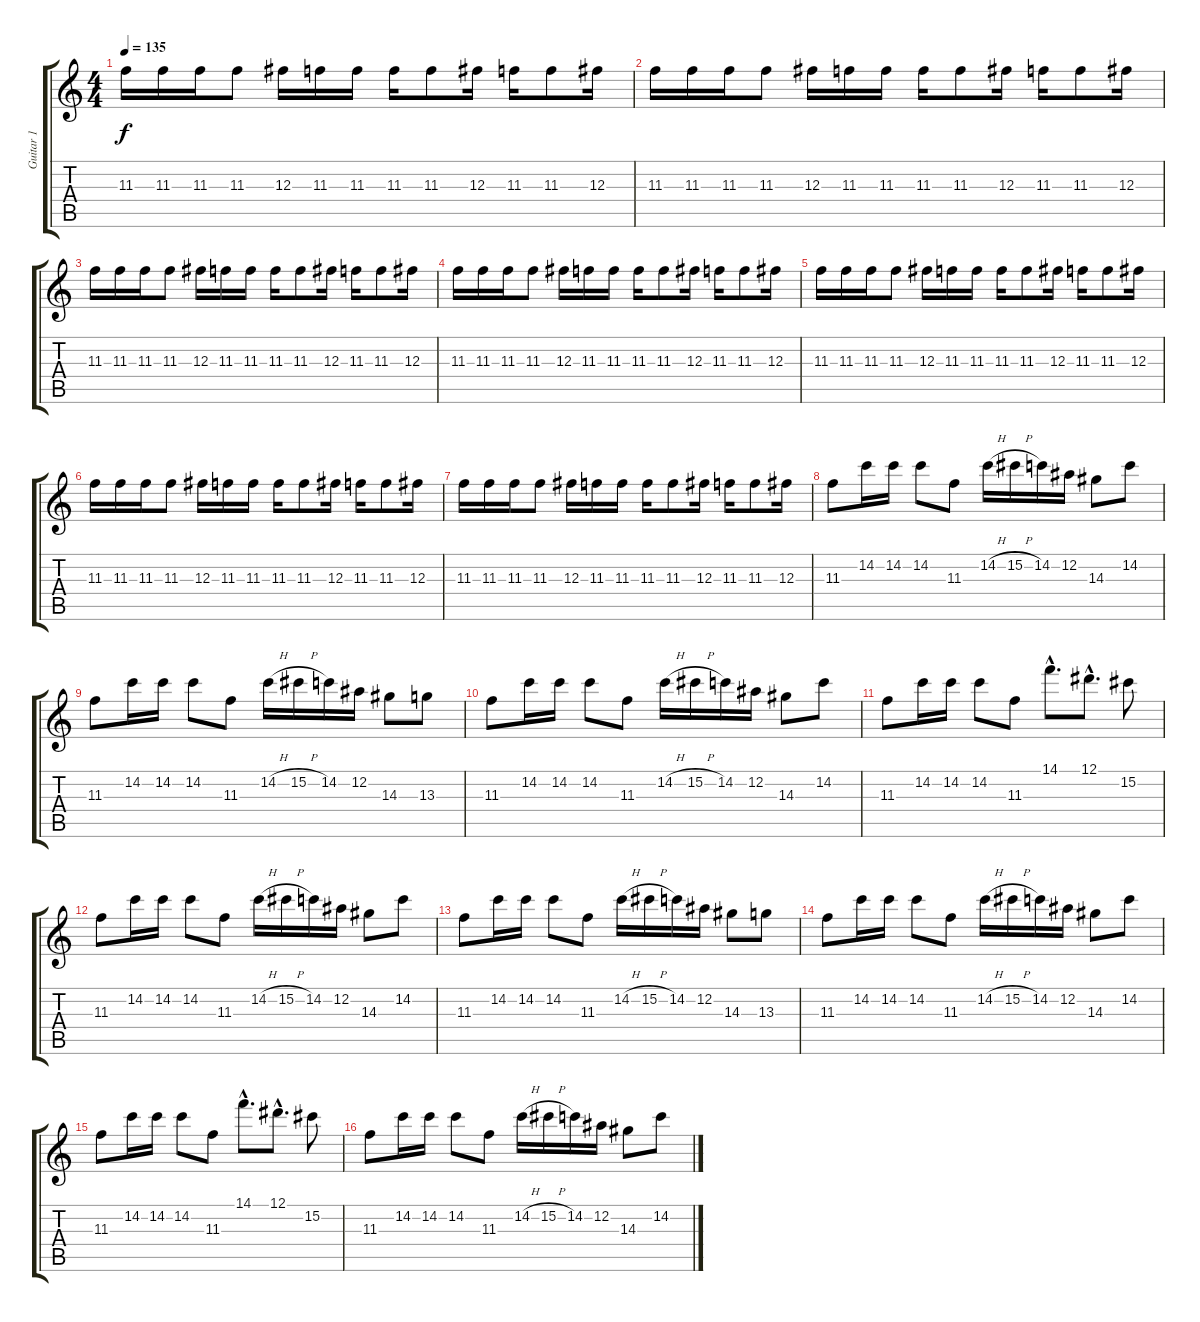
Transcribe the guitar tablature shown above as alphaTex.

\track ("Guitar 1" "Guitar 1") {instrument distortionguitar}
\staff {score tabs}
\tuning (Eb4 Bb3 Gb3 Db3 Ab2 Eb2) {hide}
\ts (4 4)
\tempo 135
\clef g2
\ks c
11.3.16{dy f} 11.3.16 11.3.16 11.3.8 12.3.16 11.3.16 11.3.16 11.3.16 11.3.8 12.3.16 11.3.16 11.3.8 12.3.16 |
11.3.16 11.3.16 11.3.16 11.3.8 12.3.16 11.3.16 11.3.16 11.3.16 11.3.8 12.3.16 11.3.16 11.3.8 12.3.16 |
11.3.16 11.3.16 11.3.16 11.3.8 12.3.16 11.3.16 11.3.16 11.3.16 11.3.8 12.3.16 11.3.16 11.3.8 12.3.16 |
11.3.16 11.3.16 11.3.16 11.3.8 12.3.16 11.3.16 11.3.16 11.3.16 11.3.8 12.3.16 11.3.16 11.3.8 12.3.16 |
11.3.16 11.3.16 11.3.16 11.3.8 12.3.16 11.3.16 11.3.16 11.3.16 11.3.8 12.3.16 11.3.16 11.3.8 12.3.16 |
11.3.16 11.3.16 11.3.16 11.3.8 12.3.16 11.3.16 11.3.16 11.3.16 11.3.8 12.3.16 11.3.16 11.3.8 12.3.16 |
11.3.16 11.3.16 11.3.16 11.3.8 12.3.16 11.3.16 11.3.16 11.3.16 11.3.8 12.3.16 11.3.16 11.3.8 12.3.16 |
11.3.8 14.2.16 14.2.16 14.2.8 11.3.8 14.2{h}.16 15.2{h}.16 14.2.16 12.2.16 14.3.8 14.2.8 |
11.3.8 14.2.16 14.2.16 14.2.8 11.3.8 14.2{h}.16 15.2{h}.16 14.2.16 12.2.16 14.3.8 13.3.8 |
11.3.8 14.2.16 14.2.16 14.2.8 11.3.8 14.2{h}.16 15.2{h}.16 14.2.16 12.2.16 14.3.8 14.2.8 |
11.3.8 14.2.16 14.2.16 14.2.8 11.3.8 14.1{hac}.8{d} 12.1{hac}.8{d} 15.2.8 |
11.3.8 14.2.16 14.2.16 14.2.8 11.3.8 14.2{h}.16 15.2{h}.16 14.2.16 12.2.16 14.3.8 14.2.8 |
11.3.8 14.2.16 14.2.16 14.2.8 11.3.8 14.2{h}.16 15.2{h}.16 14.2.16 12.2.16 14.3.8 13.3.8 |
11.3.8 14.2.16 14.2.16 14.2.8 11.3.8 14.2{h}.16 15.2{h}.16 14.2.16 12.2.16 14.3.8 14.2.8 |
11.3.8 14.2.16 14.2.16 14.2.8 11.3.8 14.1{hac}.8{d} 12.1{hac}.8{d} 15.2.8 |
11.3.8 14.2.16 14.2.16 14.2.8 11.3.8 14.2{h}.16 15.2{h}.16 14.2.16 12.2.16 14.3.8 14.2.8
